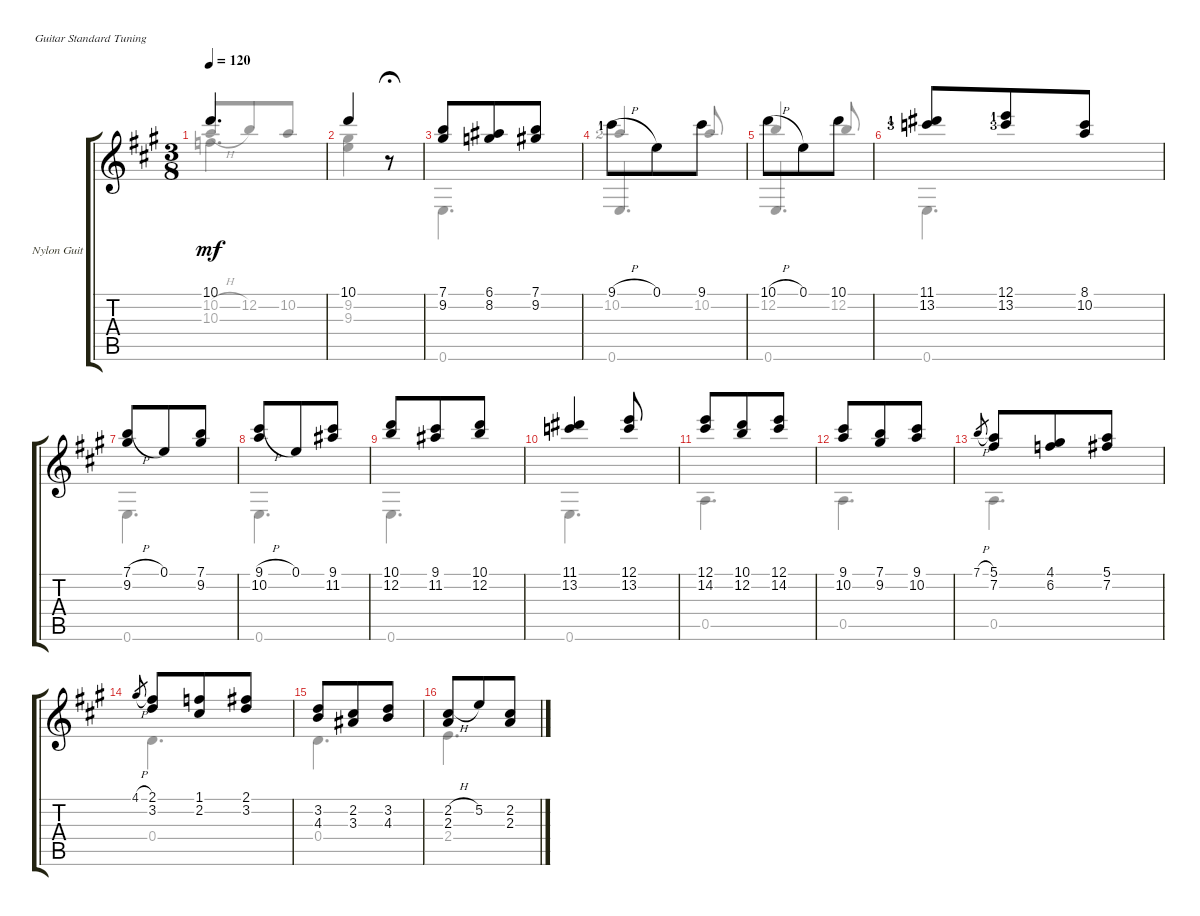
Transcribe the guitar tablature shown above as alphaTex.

\defaultSystemsLayout 4
\bracketExtendMode groupsimilarinstruments
\firstSystemTrackNameOrientation horizontal
\otherSystemsTrackNameOrientation horizontal
\track ("Nylon Guitar" "Nylon Guit") {instrument acousticguitarsteel}
\staff {score tabs}
\tuning (E4 B3 G3 D3 A2 E2)
\voice
\ts (3 8)
\tempo 120
\clef g2
\ks a
10.1.4{d dy mf} |
10.1.4 r.8{fermata (medium 0.4)} |
(7.1 9.2).8 (6.1 8.2).8 (7.1 9.2).8 |
9.1{h lf 2}.8{beam invert} 0.1.8 9.1.8 |
10.1{h}.8{beam invert} 0.1.8 10.1.8 |
(13.2{lf 4} 11.1{lf 2}).8 (12.1{lf 2} 13.2{lf 4}).8 (8.1 10.2).8 |
(7.1{h} 9.2).8 0.1.8 (7.1 9.2).8 |
(9.1{h} 10.2).8 0.1.8 (9.1 11.2).8 |
(10.1 12.2).8 (9.1 11.2).8 (10.1 12.2).8 |
(11.1 13.2).4 (12.1 13.2).8 |
(12.1 14.2).8 (10.1 12.2).8 (12.1 14.2).8 |
(9.1 10.2).8 (7.1 9.2).8 (9.1 10.2).8 |
7.1{h}.8{gr} (5.1 7.2).8 (4.1 6.2).8 (5.1 7.2).8 |
4.1{h}.8{gr} (2.1 3.2).8 (1.1 2.2).8 (2.1 3.2).8 |
(3.2 4.3).8 (2.2 3.3).8 (3.2 4.3).8 |
(2.2{h} 2.3).8 5.2.8 (2.2 2.3).8
\voice
\clef g2
\ottava regular
\simile none
\ks a
10.2{h}.8{dy mf beam invert} 12.2.8 10.2.8 |
(9.2 9.3).4 |
0.6.4{d} |
0.6.4{d beam invert} |
0.6.4{d beam invert} |
0.6.4{d} |
0.6.4{d} |
0.6.4{d} |
0.6.4{d} |
0.6.4{d} |
0.5.4{d} |
0.5.4{d} |
0.5.4{d} |
0.4.4{d} |
0.4.4{d} |
2.4.4{d}
\voice
\clef g2
\ottava regular
\simile none
\ks a
10.3.4{d dy mf} |
|
|
10.2{lf 3}.4{beam invert} 10.2.8{beam invert} |
12.2.4{beam invert} 12.2.8{beam invert} |
|
|
|
|
|
|
|
|
|
|
